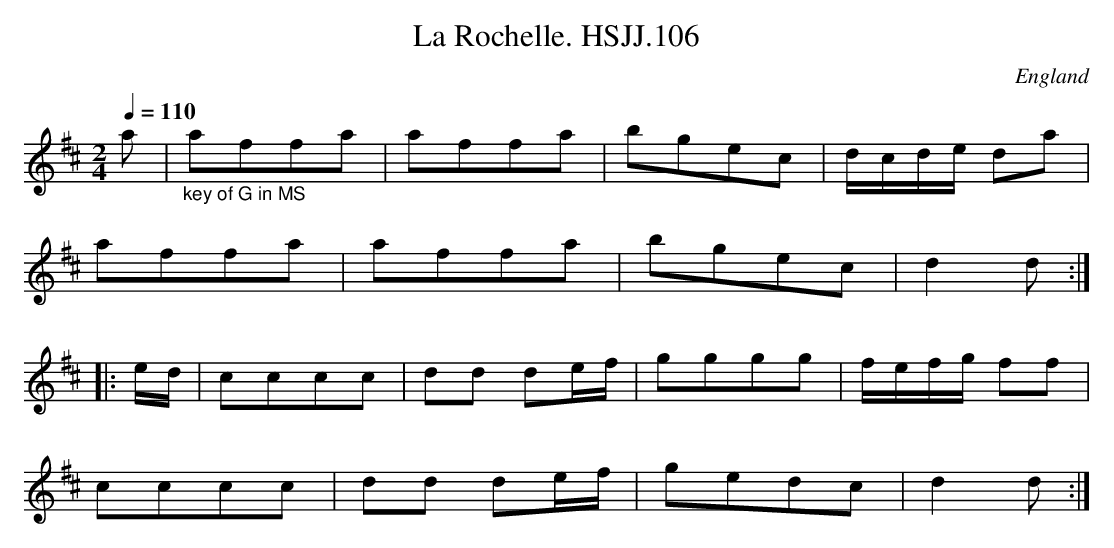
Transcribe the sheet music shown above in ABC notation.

X:1
T:La Rochelle. HSJJ.106
L:1/8
M:2/4
O:England
Q:1/4=110
K:D
a|"_key of G in MS"affa|affa|bgec|d/c/d/e/ da|!
affa|affa|bgec|d2d:|!
|:e/d/|cccc|dd de/f/|gggg|f/e/f/g/ ff|!
cccc|dd de/f/|gedc|d2d:|
